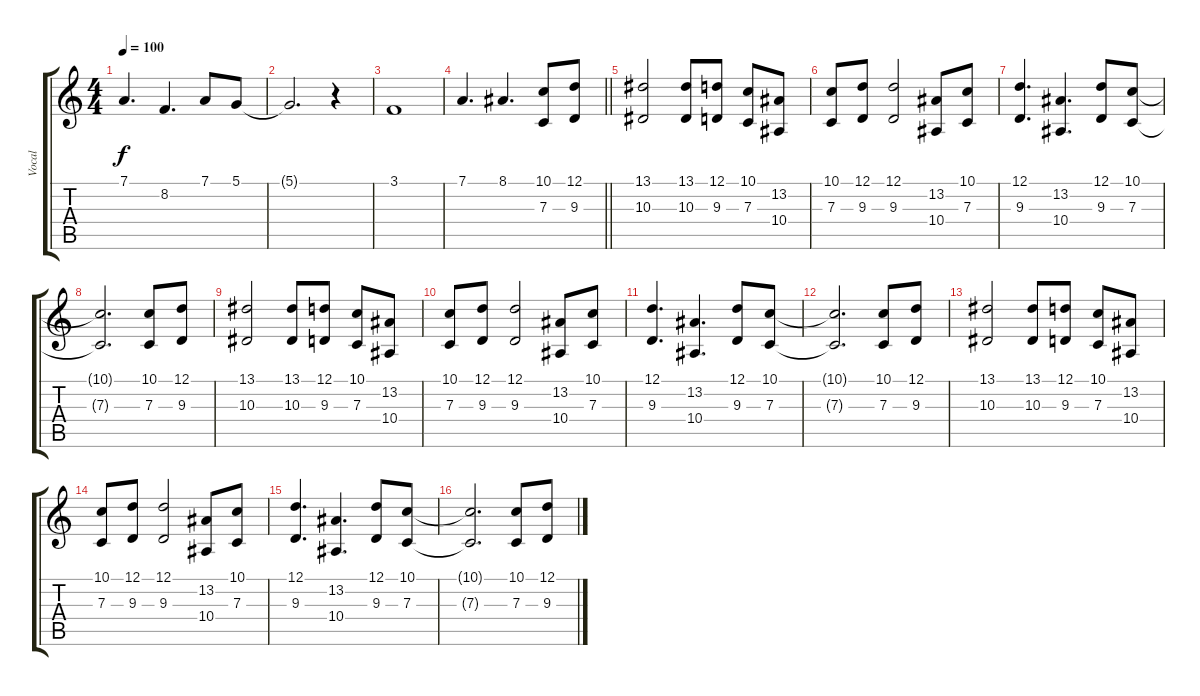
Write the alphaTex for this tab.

\track ("Vocal" "Vocal") {instrument oboe}
\staff {score tabs}
\tuning (D4 A3 F3 C3 G2 D2) {hide}
\ts (4 4)
\tempo 100
\clef g2
\ks c
7.1.4{d dy f} 8.2.4{d} 7.1.8 5.1.8 |
5.1{t}.2{d} r.4 |
3.1.1 |
\barLineRight lightlight
7.1.4{d} 8.1.4{d} (10.1 7.3).8 (12.1 9.3).8 |
(13.1 10.3).2 (13.1 10.3).8 (12.1 9.3).8 (10.1 7.3).8 (13.2 10.4).8 |
(10.1 7.3).8 (12.1 9.3).8 (12.1 9.3).2 (13.2 10.4).8 (10.1 7.3).8 |
(12.1 9.3).4{d} (13.2 10.4).4{d} (12.1 9.3).8 (10.1 7.3).8 |
(10.1{t} 7.3{t}).2{d} (10.1 7.3).8 (12.1 9.3).8 |
(13.1 10.3).2 (13.1 10.3).8 (12.1 9.3).8 (10.1 7.3).8 (13.2 10.4).8 |
(10.1 7.3).8 (12.1 9.3).8 (12.1 9.3).2 (13.2 10.4).8 (10.1 7.3).8 |
(12.1 9.3).4{d} (13.2 10.4).4{d} (12.1 9.3).8 (10.1 7.3).8 |
(10.1{t} 7.3{t}).2{d} (10.1 7.3).8 (12.1 9.3).8 |
(13.1 10.3).2 (13.1 10.3).8 (12.1 9.3).8 (10.1 7.3).8 (13.2 10.4).8 |
(10.1 7.3).8 (12.1 9.3).8 (12.1 9.3).2 (13.2 10.4).8 (10.1 7.3).8 |
(12.1 9.3).4{d} (13.2 10.4).4{d} (12.1 9.3).8 (10.1 7.3).8 |
(10.1{t} 7.3{t}).2{d} (10.1 7.3).8 (12.1 9.3).8
